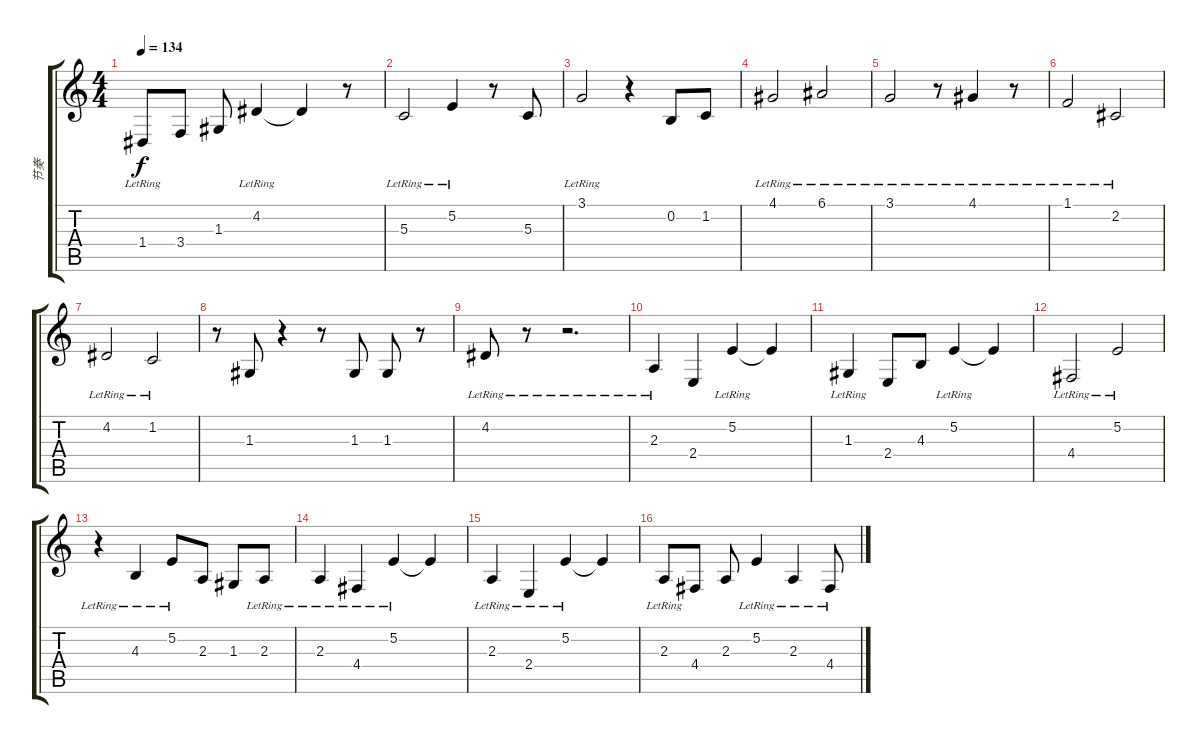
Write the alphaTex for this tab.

\track ("节奏" "节奏") {instrument electricgrandpiano}
\staff {score tabs}
\tuning (E4 B3 G3 D3 A2 E2) {hide}
\ts (4 4)
\tempo 134
\clef g2
\ks c
1.4{lr}.8{dy f} 3.4.8 1.3.8 4.2{lr}.4 4.2{t}.4 r.8 |
5.3{lr}.2 5.2{lr}.4 r.8 5.3.8 |
3.1{lr}.2 r.4 0.2.8 1.2.8 |
4.1{lr}.2 6.1{lr}.2 |
3.1{lr}.2 r.8 4.1{lr}.4 r.8 |
1.1{lr}.2 2.2{lr}.2 |
4.2{lr}.2 1.2{lr}.2 |
r.8 1.3.8 r.4 r.8 1.3.8 1.3.8 r.8 |
4.2{lr}.8 r.8 r.2{d} |
2.3{lr}.4 2.4.4 5.2{lr}.4 5.2{t}.4 |
1.3{lr}.4 2.4.8 4.3.8 5.2{lr}.4 5.2{t}.4 |
4.4{lr}.2 5.2{lr}.2 |
r.4 4.3{lr}.4 5.2{lr}.8 2.3.8 1.3.8 2.3{lr}.8 |
2.3{lr}.4 4.4{lr}.4 5.2{lr}.4 5.2{t}.4 |
2.3{lr}.4 2.4{lr}.4 5.2{lr}.4 5.2{t}.4 |
2.3{lr}.8 4.4.8 2.3.8 5.2{lr}.4 2.3{lr}.4 4.4{lr}.8
